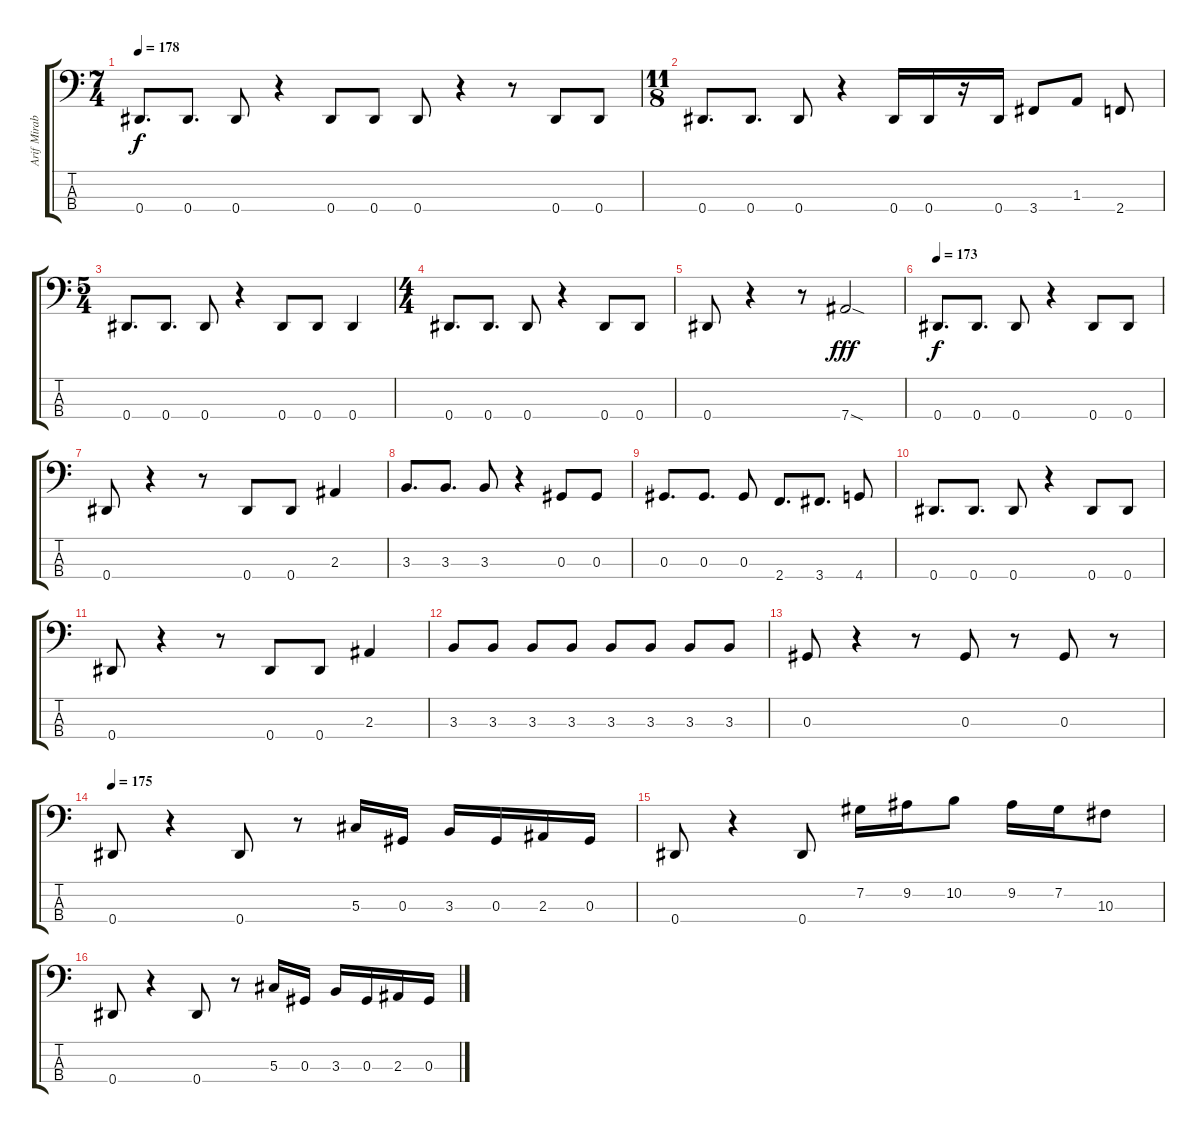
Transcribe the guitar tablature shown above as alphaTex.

\track ("Arif Mirabdolbaghi" "Arif Mirab") {instrument electricbassfinger}
\staff {score tabs}
\tuning (Gb2 Db2 Ab1 Eb1) {hide}
\ts (7 4)
\tempo 178
\clef f4
\ks c
0.4.8{d dy f} 0.4.8{d} 0.4.8 r.4 0.4.8 0.4.8 0.4.8 r.4 r.8 0.4.8 0.4.8 |
\ts (11 8)
0.4.8{d} 0.4.8{d} 0.4.8 r.4 0.4.16 0.4.16 r.16 0.4.16 3.4.8 1.3.8 2.4.8 |
\ts (5 4)
0.4.8{d} 0.4.8{d} 0.4.8 r.4 0.4.8 0.4.8 0.4.4 |
\ts (4 4)
0.4.8{d} 0.4.8{d} 0.4.8 r.4 0.4.8 0.4.8 |
0.4.8 r.4 r.8 7.4{sod}.2{dy fff} |
\tempo 173
0.4.8{d dy f} 0.4.8{d} 0.4.8 r.4 0.4.8 0.4.8 |
0.4.8 r.4 r.8 0.4.8 0.4.8 2.3.4 |
3.3.8{d} 3.3.8{d} 3.3.8 r.4 0.3.8 0.3.8 |
0.3.8{d} 0.3.8{d} 0.3.8 2.4.8{d} 3.4.8{d} 4.4.8 |
0.4.8{d} 0.4.8{d} 0.4.8 r.4 0.4.8 0.4.8 |
0.4.8 r.4 r.8 0.4.8 0.4.8 2.3.4 |
3.3.8 3.3.8 3.3.8 3.3.8 3.3.8 3.3.8 3.3.8 3.3.8 |
0.3.8 r.4 r.8 0.3.8 r.8 0.3.8 r.8 |
\tempo 175
0.4.8 r.4 0.4.8 r.8 5.3.16 0.3.16 3.3.16 0.3.16 2.3.16 0.3.16 |
0.4.8 r.4 0.4.8 7.2.16 9.2.16 10.2.8 9.2.16 7.2.16 10.3.8 |
0.4.8 r.4 0.4.8 r.8 5.3.16 0.3.16 3.3.16 0.3.16 2.3.16 0.3.16
